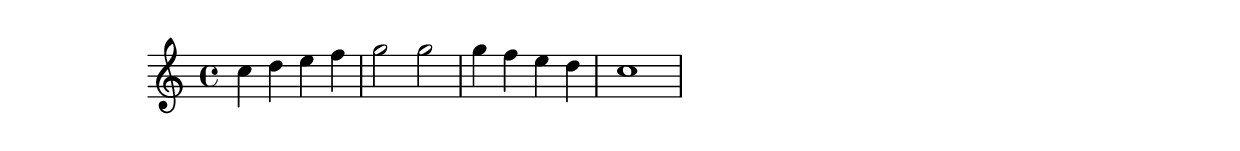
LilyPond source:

\version "2.18.2"
\score {
\relative c'' {
   c4 d4 e4 f4 
   g2 g2
   g4 f4 e4 d4
   c1
  }
  \layout { }
  \midi { }
}
